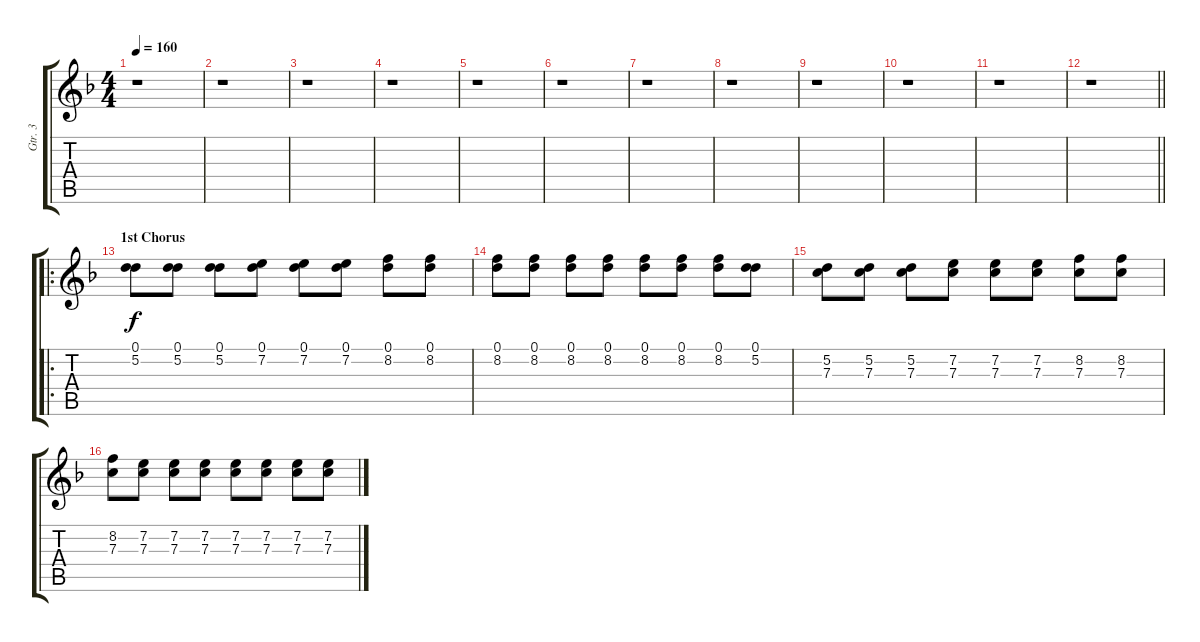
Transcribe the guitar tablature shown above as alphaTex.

\track ("Gtr. 3" "Gtr. 3") {instrument distortionguitar}
\staff {score tabs}
\tuning (D4 A3 F3 C3 G2 C2) {hide}
\ts (4 4)
\tempo 160
\clef g2
\ks f
r.1{dy f} |
r.1 |
r.1 |
r.1 |
r.1 |
r.1 |
r.1 |
r.1 |
r.1 |
r.1 |
r.1 |
\barLineRight lightlight
r.1 |
\ro
\section ("" "1st Chorus")
(0.1 5.2).8 (0.1 5.2).8 (0.1 5.2).8 (0.1 7.2).8 (0.1 7.2).8 (0.1 7.2).8 (0.1 8.2).8 (0.1 8.2).8 |
(0.1 8.2).8 (0.1 8.2).8 (0.1 8.2).8 (0.1 8.2).8 (0.1 8.2).8 (0.1 8.2).8 (0.1 8.2).8 (0.1 5.2).8 |
(5.2 7.3).8 (5.2 7.3).8 (5.2 7.3).8 (7.2 7.3).8 (7.2 7.3).8 (7.2 7.3).8 (8.2 7.3).8 (8.2 7.3).8 |
(8.2 7.3).8 (7.2 7.3).8 (7.2 7.3).8 (7.2 7.3).8 (7.2 7.3).8 (7.2 7.3).8 (7.2 7.3).8 (7.2 7.3).8
